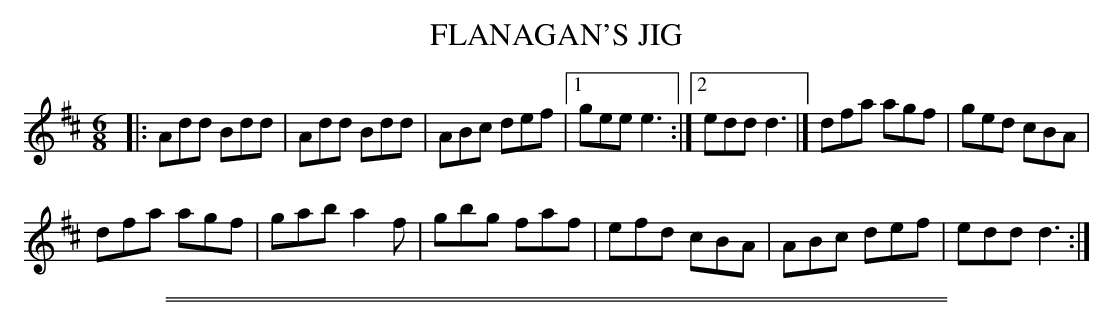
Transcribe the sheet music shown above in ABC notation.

X:1
T: FLANAGAN'S JIG
M: 6/8
L: 1/8
K: D
|:\
Add Bdd | Add Bdd |\
ABc def |[1 gee e3 :|[2 edd d3 |]\
dfa agf | ged cBA |
dfa agf | gab a2f |\
gbg faf | efd cBA |\
ABc def | edd d3 :|
